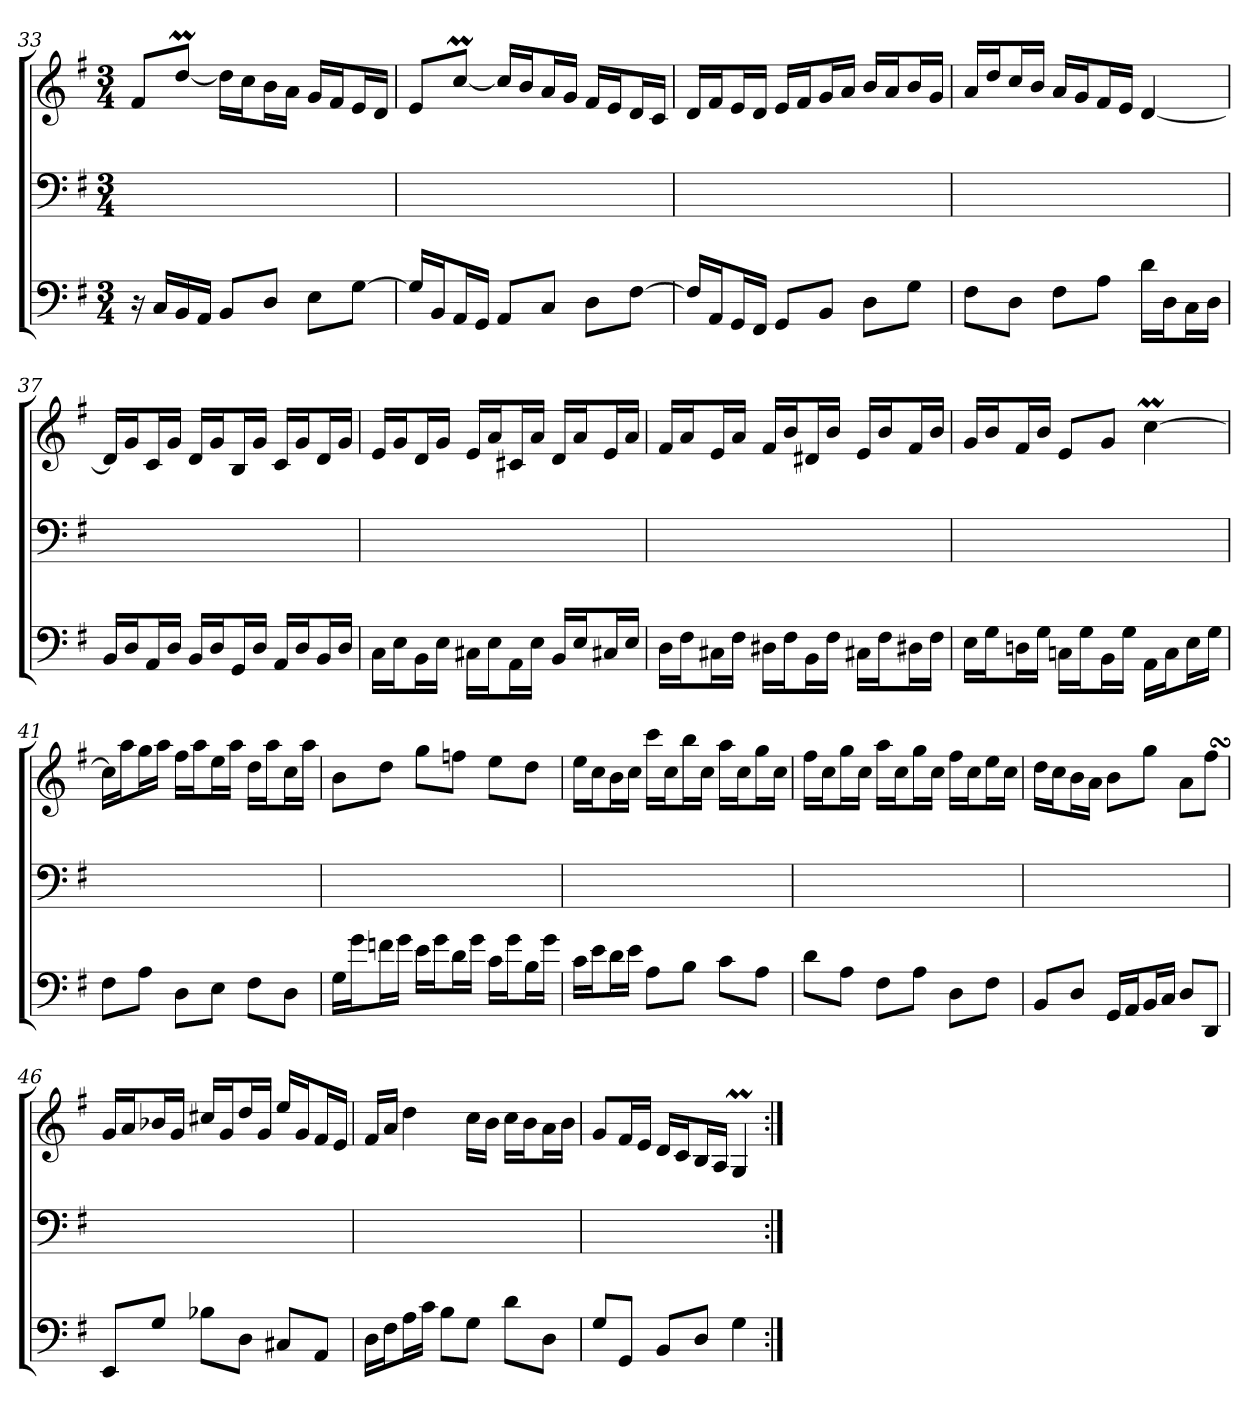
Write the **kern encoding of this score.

**kern	**kern	**kern
*part3	*part2	*part1
*staff3	*staff2	*staff1
*clefF4	*clefF4	*clefG2
*k[f#]	*k[f#]	*k[f#]
*G:	*G:	*G:
*M3/4	*M3/4	*M3/4
=33	=33	=33
16r	2.ryy	8f#/L
16C/LL	.	.
16BB/	.	[8ddM/J
16AA/JJ	.	.
8BB/L	.	16dd\LL]
.	.	16cc\J
8D/J	.	16b\L
.	.	16a\JJ
8E\L	.	16g/LL
.	.	16f#/J
[8G\J	.	16e/L
.	.	16d/JJ
=34	=34	=34
16G/LL]	2.ryy	8e/L
16BB/J	.	.
16AA/L	.	[8ccM/J
16GG/JJ	.	.
8AA/L	.	16cc/LL]
.	.	16b/J
8C/J	.	16a/L
.	.	16g/JJ
8D\L	.	16f#/LL
.	.	16e/J
[8F#\J	.	16d/L
.	.	16c/JJ
=35	=35	=35
16F#/LL]	2.ryy	16d/LL
16AA/J	.	16f#/J
16GG/L	.	16e/L
16FF#/JJ	.	16d/JJ
8GG/L	.	16e/LL
.	.	16f#/J
8BB/J	.	16g/L
.	.	16a/JJ
8D\L	.	16b/LL
.	.	16a/J
8G\J	.	16b/L
.	.	16g/JJ
=36	=36	=36
8F#\L	2.ryy	16a/LL
.	.	16dd/J
8D\J	.	16cc/L
.	.	16b/JJ
8F#\L	.	16a/LL
.	.	16g/J
8A\J	.	16f#/L
.	.	16e/JJ
16d\LL	.	[4d
16D\J	.	.
16C\L	.	.
16D\JJ	.	.
=37	=37	=37
16BB/LL	2.ryy	16d/LL]
16D/J	.	16g/J
16AA/L	.	16c/L
16D/JJ	.	16g/JJ
16BB/LL	.	16d/LL
16D/J	.	16g/J
16GG/L	.	16B/L
16D/JJ	.	16g/JJ
16AA/LL	.	16c/LL
16D/J	.	16g/J
16BB/L	.	16d/L
16D/JJ	.	16g/JJ
=38	=38	=38
16C\LL	2.ryy	16e/LL
16E\J	.	16g/J
16BB\L	.	16d/L
16E\JJ	.	16g/JJ
16C#X\LL	.	16e/LL
16E\J	.	16a/J
16AA\L	.	16c#X/L
16E\JJ	.	16a/JJ
16BB/LL	.	16d/LL
16E/J	.	16a/J
16C#X/L	.	16e/L
16E/JJ	.	16a/JJ
=39	=39	=39
16D\LL	2.ryy	16f#/LL
16F#\J	.	16a/J
16C#X\L	.	16e/L
16F#\JJ	.	16a/JJ
16D#X\LL	.	16f#/LL
16F#\J	.	16b/J
16BB\L	.	16d#X/L
16F#\JJ	.	16b/JJ
16C#X\LL	.	16e/LL
16F#\J	.	16b/J
16D#X\L	.	16f#/L
16F#\JJ	.	16b/JJ
=40	=40	=40
16E\LL	2.ryy	16g/LL
16G\J	.	16b/J
16Dn\L	.	16f#/L
16G\JJ	.	16b/JJ
16Cn\LL	.	8e/L
16G\J	.	.
16BB\L	.	8g/J
16G\JJ	.	.
16AA\LL	.	[4ccM
16C\J	.	.
16E\L	.	.
16G\JJ	.	.
=41	=41	=41
8F#\L	2.ryy	16cc\LL]
.	.	16aa\J
8A\J	.	16gg\L
.	.	16aa\JJ
8D\L	.	16ff#\LL
.	.	16aa\J
8E\J	.	16ee\L
.	.	16aa\JJ
8F#\L	.	16dd\LL
.	.	16aa\J
8D\J	.	16cc\L
.	.	16aa\JJ
=42	=42	=42
16G\LL	2.ryy	8b\L
16g\J	.	.
16fn\L	.	8dd\J
16g\JJ	.	.
16e\LL	.	8gg\L
16g\J	.	.
16d\L	.	8ffn\J
16g\JJ	.	.
16c\LL	.	8ee\L
16g\J	.	.
16B\L	.	8dd\J
16g\JJ	.	.
=43	=43	=43
16c\LL	2.ryy	16ee\LL
16e\J	.	16cc\J
16d\L	.	16b\L
16e\JJ	.	16cc\JJ
8A\L	.	16ccc\LL
.	.	16cc\J
8B\J	.	16bb\L
.	.	16cc\JJ
8c\L	.	16aa\LL
.	.	16cc\J
8A\J	.	16gg\L
.	.	16cc\JJ
=44	=44	=44
8d\L	2.ryy	16ff#\LL
.	.	16cc\J
8A\J	.	16gg\L
.	.	16cc\JJ
8F#\L	.	16aa\LL
.	.	16cc\J
8A\J	.	16gg\L
.	.	16cc\JJ
8D\L	.	16ff#\LL
.	.	16cc\J
8F#\J	.	16ee\L
.	.	16cc\JJ
=45	=45	=45
8BB/L	2.ryy	16dd\LL
.	.	16cc\J
8D/J	.	16b\L
.	.	16a\JJ
16GG/LL	.	8b\L
16AA/J	.	.
16BB/L	.	8gg\J
16C/JJ	.	.
8D/L	.	8a\L
8DD/J	.	8ff#SsS\J
=46	=46	=46
8EE/L	2.ryy	16g/LL
.	.	16a/J
8G/J	.	16b-X/L
.	.	16g/JJ
8B-X\L	.	16cc#X/LL
.	.	16g/J
8D\J	.	16dd/L
.	.	16g/JJ
8C#X/L	.	16ee/LL
.	.	16g/J
8AA/J	.	16f#/L
.	.	16e/JJ
=47	=47	=47
16D\LL	2.ryy	16f#/LL
16F#\J	.	16a/JJ
16A\L	.	4dd
16c\JJ	.	.
8B\L	.	.
8G\J	.	16cc\LL
.	.	16b\JJ
8d\L	.	16cc\LL
.	.	16b\J
8D\J	.	16a\L
.	.	16b\JJ
=48	=48	=48
8G/L	2.ryy	8g/L
8GG/J	.	16f#/L
.	.	16e/JJ
8BB/L	.	16d/LL
.	.	16c/J
8D/J	.	16B/L
.	.	16A/JJ
4G	.	4GM
=:|!	=:|!	=:|!
*-	*-	*-
